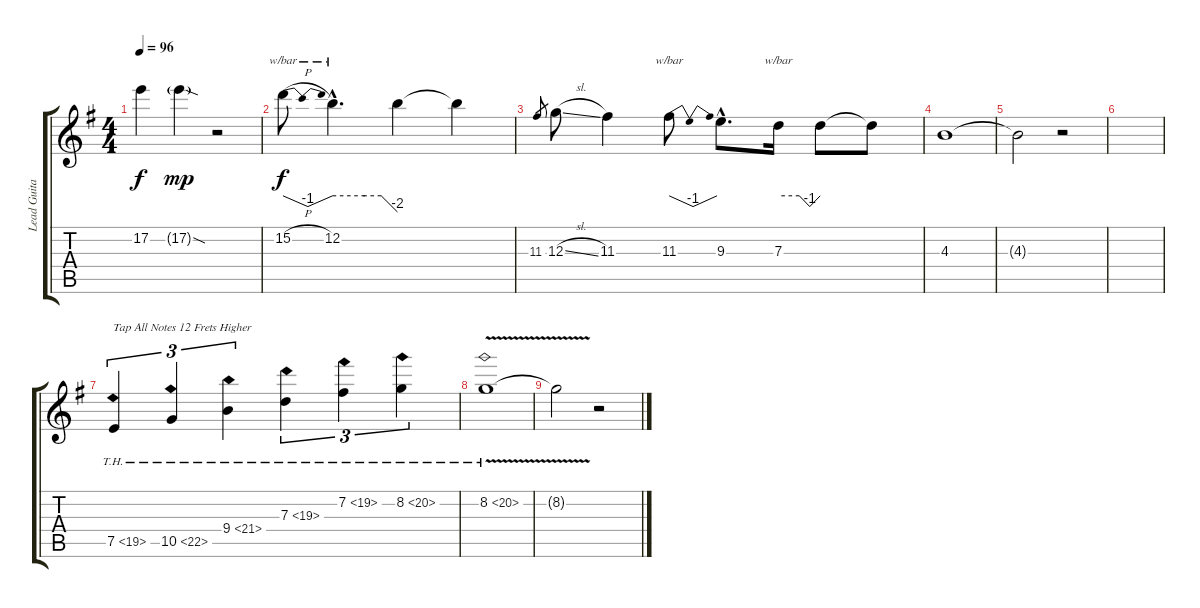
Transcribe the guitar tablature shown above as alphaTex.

\track ("Lead Guitar" "Lead Guita") {instrument distortionguitar}
\staff {score tabs}
\tuning (E4 B3 G3 D3 A2 E2) {hide}
\ts (4 4)
\tempo 96
\clef g2
\ks eminor
17.2{t}.4{dy f} 17.2{sod g}.4{dy mp} r.2 |
15.2{h}.8{tbe (dip default 0 0 30 -4 60 0) dy f} 12.2{hac}.4{d tbe (custom default 0 0 30 0 45 0 60 -8)} 12.2{t}.4 12.2{t}.4 |
11.3.8{gr} 12.3{sl}.8 11.3.4 11.3.8{tbe (dip default 0 0 30 -4 60 0)} 9.3{hac}.8{d} 7.3.16{tbe (custom default 0 0 30 0 45 -4 60 0)} 7.3{t}.8 7.3{t}.8 |
4.3.1 |
4.3{t}.2 r.2 |
|
7.5{th 12}.4{tu (3 2) txt "Tap All Notes 12 Frets Higher"} 10.5{th 12}.4{tu (3 2)} 9.4{th 12}.4{tu (3 2)} 7.3{th 12}.4{tu (3 2)} 7.2{th 12}.4{tu (3 2)} 8.2{th 12}.4{tu (3 2)} |
8.2{th 12 v}.1 |
8.2{t}.2 r.2
